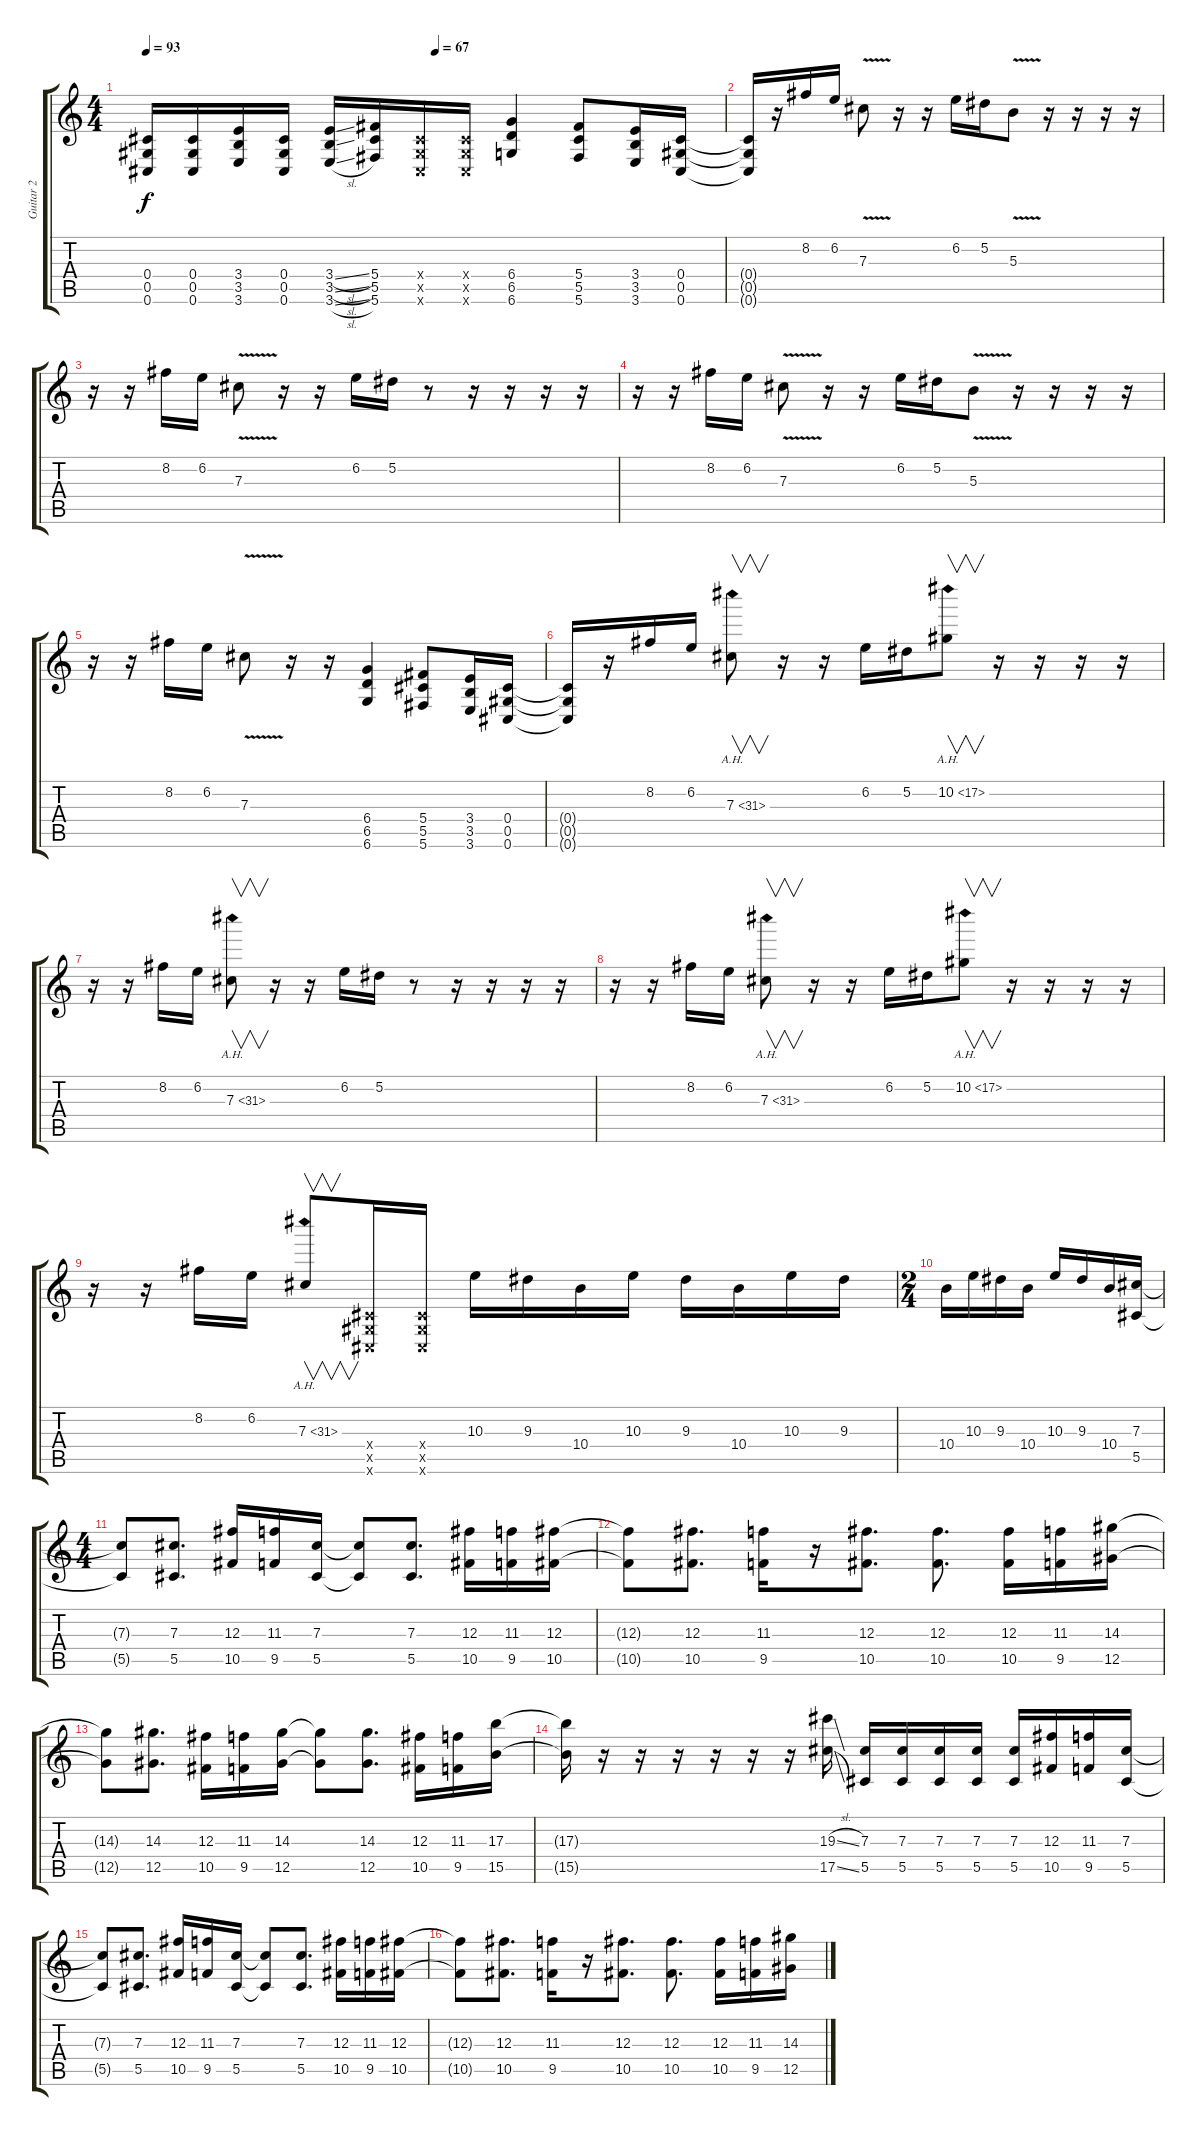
\track ("Guitar 2" "Guitar 2") {instrument overdrivenguitar}
\staff {score tabs}
\tuning (Eb4 Bb3 Gb3 Db3 Ab2 Db2) {hide}
\ts (4 4)
\tempo 93
\tempo (67 0.5)
\clef g2
\ks c
(0.4{t} 0.5{t} 0.6{t}).16{dy f} (0.4 0.5 0.6).16 (3.4 3.5 3.6).16 (0.4 0.5 0.6).16 (3.4{sl} 3.5{sl} 3.6{sl}).16 (5.4 5.5 5.6).16 (0.4{x} 0.5{x} 0.6{x}).16 (0.4{x} 0.5{x} 0.6{x}).16 (6.4 6.5 6.6).4 (5.4 5.5 5.6).8 (3.4 3.5 3.6).16 (0.4 0.5 0.6).16 |
(0.4{t} 0.5{t} 0.6{t}).16 r.16 8.2.16 6.2.16 7.3{v}.8 r.16 r.16 6.2.16 5.2.16 5.3{v}.8 r.16 r.16 r.16 r.16 |
r.16 r.16 8.2.16 6.2.16 7.3{v}.8 r.16 r.16 6.2.16 5.2.16 r.8 r.16 r.16 r.16 r.16 |
r.16 r.16 8.2.16 6.2.16 7.3{v}.8 r.16 r.16 6.2.16 5.2.16 5.3{v}.8 r.16 r.16 r.16 r.16 |
r.16 r.16 8.2.16 6.2.16 7.3{v}.8 r.16 r.16 (6.4 6.5 6.6).4 (5.4 5.5 5.6).8 (3.4 3.5 3.6).16 (0.4 0.5 0.6).16 |
(0.4{t} 0.5{t} 0.6{t}).16 r.16 8.2.16 6.2.16 7.3{ah 24}.8{v} r.16 r.16 6.2.16 5.2.16 10.2{ah 7}.8{v} r.16 r.16 r.16 r.16 |
r.16 r.16 8.2.16 6.2.16 7.3{ah 24}.8{v} r.16 r.16 6.2.16 5.2.16 r.8 r.16 r.16 r.16 r.16 |
r.16 r.16 8.2.16 6.2.16 7.3{ah 24}.8{v} r.16 r.16 6.2.16 5.2.16 10.2{ah 7}.8{v} r.16 r.16 r.16 r.16 |
r.16 r.16 8.2.16 6.2.16 7.3{ah 24}.8{v} (0.4{x} 0.5{x} 0.6{x}).16 (0.4{x} 0.5{x} 0.6{x}).16 10.3.16 9.3.16 10.4.16 10.3.16 9.3.16 10.4.16 10.3.16 9.3.16 |
\ts (2 4)
10.4.16 10.3.16 9.3.16 10.4.16 10.3.16 9.3.16 10.4.16 (7.3 5.5).16 |
\ts (4 4)
(7.3{t} 5.5{t}).8 (7.3 5.5).8{d} (12.3 10.5).16 (11.3 9.5).16 (7.3 5.5).16 (7.3{t} 5.5{t}).8 (7.3 5.5).8{d} (12.3 10.5).16 (11.3 9.5).16 (12.3 10.5).16 |
(12.3{t} 10.5{t}).8 (12.3 10.5).8{d} (11.3 9.5).16 r.16 (12.3 10.5).8{d} (12.3 10.5).8{d} (12.3 10.5).16 (11.3 9.5).16 (14.3 12.5).16 |
(14.3{t} 12.5{t}).8 (14.3 12.5).8{d} (12.3 10.5).16 (11.3 9.5).16 (14.3 12.5).16 (14.3{t} 12.5{t}).8 (14.3 12.5).8{d} (12.3 10.5).16 (11.3 9.5).16 (17.3 15.5).16 |
(17.3{t} 15.5{t}).16 r.16 r.16 r.16 r.16 r.16 r.16 (19.3{sl} 17.5{sl}).16 (7.3 5.5).16 (7.3 5.5).16 (7.3 5.5).16 (7.3 5.5).16 (7.3 5.5).16 (12.3 10.5).16 (11.3 9.5).16 (7.3 5.5).16 |
(7.3{t} 5.5{t}).8 (7.3 5.5).8{d} (12.3 10.5).16 (11.3 9.5).16 (7.3 5.5).16 (7.3{t} 5.5{t}).8 (7.3 5.5).8{d} (12.3 10.5).16 (11.3 9.5).16 (12.3 10.5).16 |
(12.3{t} 10.5{t}).8 (12.3 10.5).8{d} (11.3 9.5).16 r.16 (12.3 10.5).8{d} (12.3 10.5).8{d} (12.3 10.5).16 (11.3 9.5).16 (14.3 12.5).16
